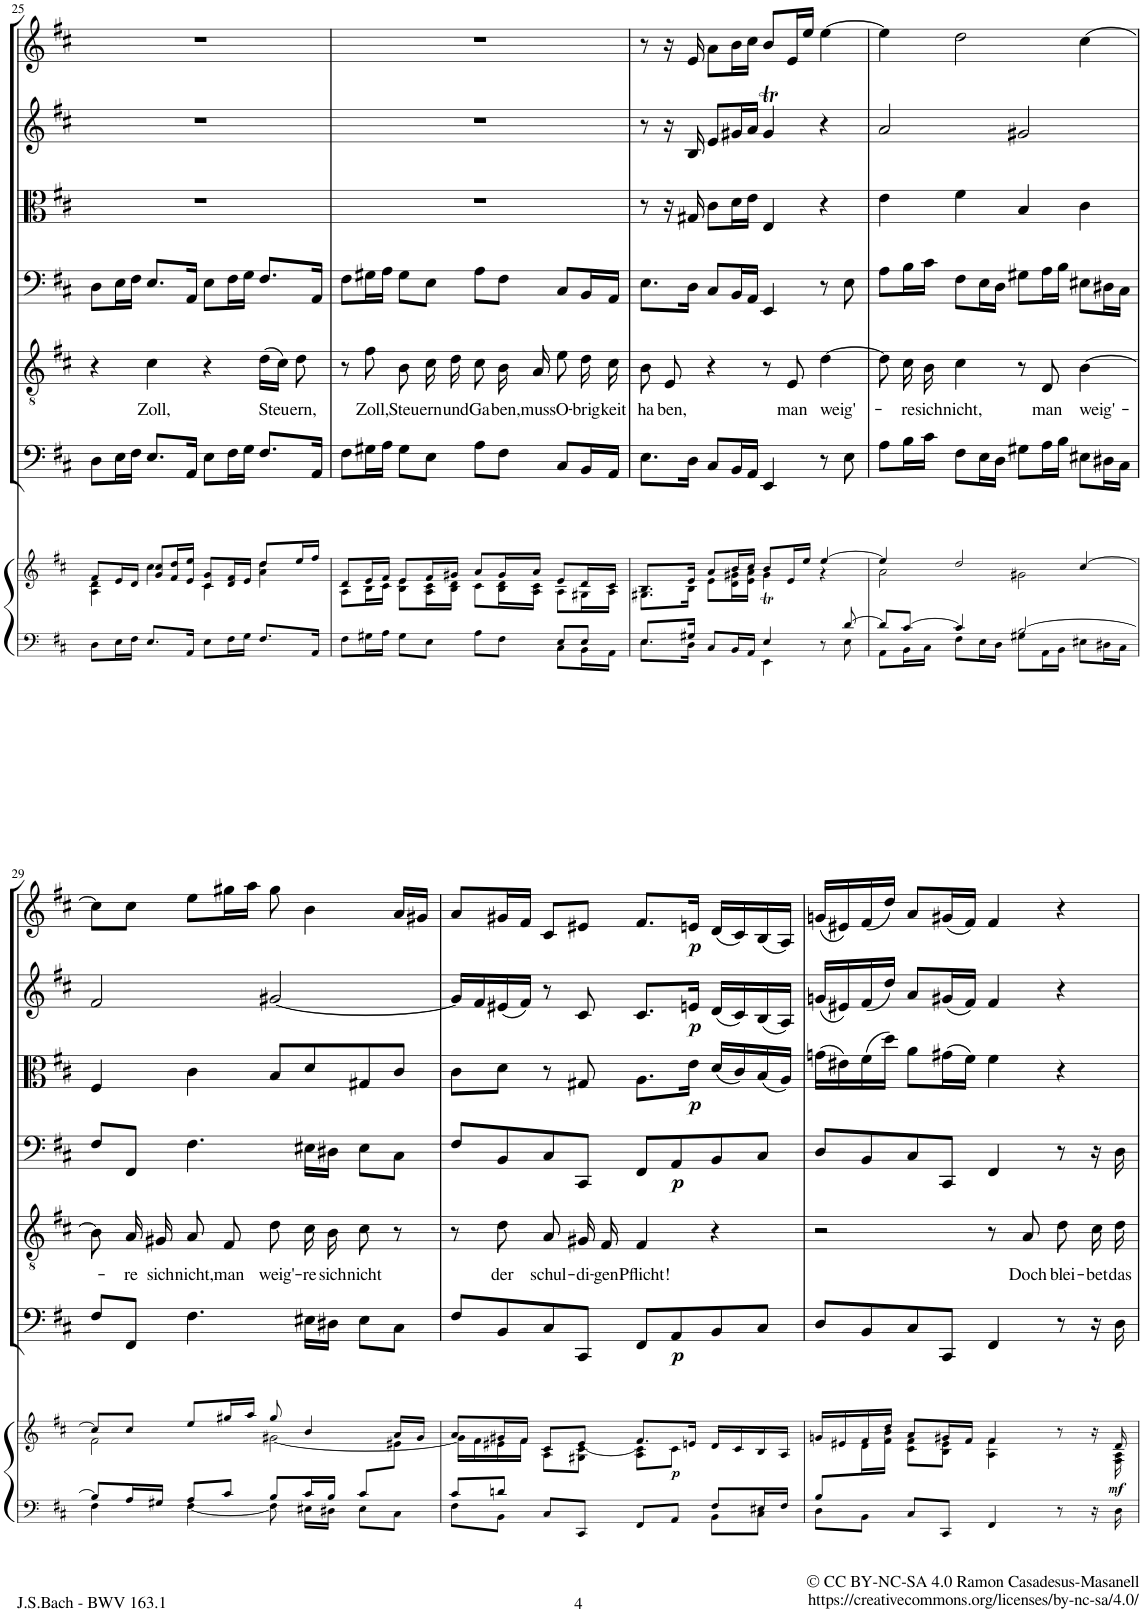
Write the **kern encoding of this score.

**kern	**kern	**dynam	**kern	**dynam	**kern	**text	**kern	**dynam	**kern	**dynam	**kern	**dynam	**kern	**dynam
*part7	*part7	*part7	*part6	*part6	*part5	*part5	*part4	*part4	*part3	*part3	*part2	*part2	*part1	*part1
*staff8	*staff7	*staff7/8	*staff6	*staff6	*staff5	*staff5	*staff4	*staff4	*staff3	*staff3	*staff2	*staff2	*staff1	*staff1
*I"Piano reduction	*	*	*I"Continuo	*	*I"Tenore	*	*I"Violoncello	*	*I"Viola	*	*I"Violino	*	*I"Oboe d'amore	*
*I'Pno	*	*	*	*	*	*	*I'Vc	*	*I'Vla	*	*I'Vln	*	*I'Ob	*
!!LO:PB:g=z
*clefF4	*clefG2	*	*clefF4	*	*clefGv2	*	*clefF4	*	*clefC3	*	*clefG2	*	*clefG2	*
*	*	*	*Trd7c12	*	*	*	*	*	*	*	*	*	*	*
*k[f#c#]	*k[f#c#]	*	*k[f#c#]	*	*k[f#c#]	*	*k[f#c#]	*	*k[f#c#]	*	*k[f#c#]	*	*k[f#c#]	*
*M4/4	*M4/4	*	*M4/4	*	*M4/4	*	*M4/4	*	*M4/4	*	*M4/4	*	*M4/4	*
*met(c)	*met(c)	*	*met(c)	*	*met(c)	*	*met(c)	*	*met(c)	*	*met(c)	*	*met(c)	*
=25	=25	=25	=25	=25	=25	=25	=25	=25	=25	=25	=25	=25	=25	=25
*	*^	*	*	*	*	*	*	*	*	*	*	*	*	*
8D\L	8f#/L	4A\ 4d\	.	8D\L	.	4r	.	8D\L	.	1r	.	1r	.	1r	.
16E\L	16e/L	.	.	16E\L	.	.	.	16E\L	.	.	.	.	.	.	.
16F#\JJ	16d/JJ	.	.	16F#\JJ	.	.	.	16F#\JJ	.	.	.	.	.	.	.
!	!	!	!	!	!	!	!LO:LY:b	!	!	!	!	!	!	!	!
8.E/L	8g/ 8cc#/L	4cc#\	.	8.E/L	.	4c#\	Zoll,	8.E/L	.	.	.	.	.	.	.
.	16f#/ 16dd/L	.	.	.	.	.	.	.	.	.	.	.	.	.	.
16AA/Jk	16e/ 16ee/JJ	.	.	16AA/Jk	.	.	.	16AA/Jk	.	.	.	.	.	.	.
8E\L	8c#/ 8g/L	4c#\	.	8E\L	.	4r	.	8E\L	.	.	.	.	.	.	.
16F#\L	16d/ 16f#/L	.	.	16F#\L	.	.	.	16F#\L	.	.	.	.	.	.	.
16G\JJ	16e/JJ	.	.	16G\JJ	.	.	.	16G\JJ	.	.	.	.	.	.	.
!	!	!	!	!	!	!	!LO:LY:b	!	!	!	!	!	!	!	!
8.F#/L	8dd/L	4a\ 4dd\	.	8.F#/L	.	(16d\LL	Steu-	8.F#/L	.	.	.	.	.	.	.
.	.	.	.	.	.	16c#\JJ)	.	.	.	.	.	.	.	.	.
!	!	!	!	!	!	!	!LO:LY:b	!	!	!	!	!	!	!	!
.	16ee/L	.	.	.	.	8d\	-ern,	.	.	.	.	.	.	.	.
16AA/Jk	16ff#/JJ	.	.	16AA/Jk	.	.	.	16AA/Jk	.	.	.	.	.	.	.
=26	=26	=26	=26	=26	=26	=26	=26	=26	=26	=26	=26	=26	=26	=26	=26
*^	*	*	*	*	*	*	*	*	*	*	*	*	*	*	*
2ryy	8F#\L	8d/L	8A\L	.	8F#\L	.	8r	.	8F#\L	.	1r	.	1r	.	1r	.
!	!	!	!	!	!	!	!	!LO:LY:b	!	!	!	!	!	!	!	!
.	16G#X\L	16e/L	16B\L	.	16G#X\L	.	8f#\	Zoll,	16G#X\L	.	.	.	.	.	.	.
.	16A\JJ	16f#/JJ	16c#\JJ	.	16A\JJ	.	.	.	16A\JJ	.	.	.	.	.	.	.
!	!	!	!	!	!	!	!	!LO:LY:b	!	!	!	!	!	!	!	!
.	8G#\L	8e/L	8B\ 8e\L	.	8G#\L	.	8B\	Steu-	8G#\L	.	.	.	.	.	.	.
!	!	!	!	!	!	!	!	!LO:LY:b	!	!	!	!	!	!	!	!
.	8E\J	16f#/L	16A\ 16c#\L	.	8E\J	.	16c#\	-ern	8E\J	.	.	.	.	.	.	.
!	!	!	!	!	!	!	!	!LO:LY:b	!	!	!	!	!	!	!	!
.	.	16g#X/JJ	16B\ 16d\JJ	.	.	.	16d\	und	.	.	.	.	.	.	.	.
!	!	!	!	!	!	!	!	!LO:LY:b	!	!	!	!	!	!	!	!
4ryy	8A\L	8a/L	8c#\L	.	8A\L	.	8c#\	Ga-	8A\L	.	.	.	.	.	.	.
!	!	!	!	!	!	!	!	!LO:LY:b	!	!	!	!	!	!	!	!
.	8F#\J	16g#/L	16B\ 16d\L	.	8F#\J	.	16B\	-ben,	8F#\J	.	.	.	.	.	.	.
!	!	!	!	!	!	!	!	!LO:LY:b	!	!	!	!	!	!	!	!
.	.	16a/JJ	16A\ 16c#\JJ	.	.	.	16A/	muss	.	.	.	.	.	.	.	.
!	!	!	!	!	!	!	!	!LO:LY:b	!	!	!	!	!	!	!	!
8E/L	8C#\L	8e/L	8A\L	.	8C#/L	.	8e\	O-	8C#/L	.	.	.	.	.	.	.
!	!	!	!	!	!	!	!	!LO:LY:b	!	!	!	!	!	!	!	!
8E/J	16BB\L	16d/L	16G#X\L	.	16BB/L	.	16d\	-brig-	16BB/L	.	.	.	.	.	.	.
!	!	!	!	!	!	!	!	!LO:LY:b	!	!	!	!	!	!	!	!
.	16AA\JJ	16c#/JJ	16A\JJ	.	16AA/JJ	.	16c#\	-keit	16AA/JJ	.	.	.	.	.	.	.
=27	=27	=27	=27	=27	=27	=27	=27	=27	=27	=27	=27	=27	=27	=27	=27	=27
!	!	!	!	!	!	!	!	!LO:LY:b	!	!	!	!	!	!	!	!
8.E/L	8.E\L	8.B/L	8.G#X\L	.	8.E\L	.	8B\	ha-	8.E\L	.	8r	.	8r	.	8r	.
!	!	!	!	!	!	!	!	!LO:LY:b	!	!	!	!	!	!	!	!
.	.	.	.	.	.	.	8E/	-ben,	.	.	16r	.	16r	.	16r	.
16G#X/Jk	16D\Jk	16e/Jk	16B\Jk	.	16D\Jk	.	.	.	16D\Jk	.	16G#X/	.	16B/	.	16e/	.
8C#/L	4ryy	8a/L	8e\L	.	8C#/L	.	4r	.	8C#/L	.	8c#\L	.	8e/L	.	8a\L	.
16BB/L	.	16b/L	16d\ 16g#X\L	.	16BB/L	.	.	.	16BB/L	.	16d\L	.	16g#X/L	.	16b\L	.
16AA/JJ	.	16cc#/JJ	16e\ 16a\JJ	.	16AA/JJ	.	.	.	16AA/JJ	.	16e\JJ	.	16a/JJ	.	16cc#\JJ	.
4E/	4EE\	8b/L	4g#t\	.	4EE/	.	8r	.	4EE/	.	4E/	.	4g#t/	.	8b/L	.
!	!	!	!	!	!	!	!	!LO:LY:b	!	!	!	!	!	!	!	!
.	.	16e/L	.	.	.	.	8E/	man	.	.	.	.	.	.	16e/L	.
.	.	16ee/JJ	.	.	.	.	.	.	.	.	.	.	.	.	16ee/JJ	.
!	!	!	!	!	!	!	!	!LO:LY:b	!	!	!	!	!	!	!	!
8r	8ryy	[4ee/	4r	.	8r	.	[4d\	weig'-	8r	.	4r	.	4r	.	[4ee\	.
[8d/	8E\	.	.	.	8E\	.	.	.	8E\	.	.	.	.	.	.	.
=28	=28	=28	=28	=28	=28	=28	=28	=28	=28	=28	=28	=28	=28	=28	=28	=28
8d/L]	8AA\L	4ee/]	2a\	.	8A\L	.	8d\]	.	8A\L	.	4e\	.	2a/	.	4ee\]	.
!	!	!	!	!	!	!	!	!LO:LY:b	!	!	!	!	!	!	!	!
[8c#/J	16BB\L	.	.	.	16B\L	.	16c#\	-re	16B\L	.	.	.	.	.	.	.
!	!	!	!	!	!	!	!	!LO:LY:b	!	!	!	!	!	!	!	!
.	16C#\JJ	.	.	.	16c#\JJ	.	16B\	sich	16c#\JJ	.	.	.	.	.	.	.
!	!	!	!	!	!	!	!	!LO:LY:b	!	!	!	!	!	!	!	!
4c#/]	8F#\L	2dd/	.	.	8F#\L	.	4c#\	nicht,	8F#\L	.	4f#\	.	.	.	2dd\	.
.	16E\L	.	.	.	16E\L	.	.	.	16E\L	.	.	.	.	.	.	.
.	16D\JJ	.	.	.	16D\JJ	.	.	.	16D\JJ	.	.	.	.	.	.	.
[2B/	8G#X\L	.	2g#X\	.	8G#X\L	.	8r	.	8G#X\L	.	4B/	.	2g#X/	.	.	.
!	!	!	!	!	!	!	!	!LO:LY:b	!	!	!	!	!	!	!	!
.	16AA\L	.	.	.	16A\L	.	8D/	man	16A\L	.	.	.	.	.	.	.
.	16BB\JJ	.	.	.	16B\JJ	.	.	.	16B\JJ	.	.	.	.	.	.	.
!	!	!	!	!	!	!	!	!LO:LY:b	!	!	!	!	!	!	!	!
.	8E#X\L	[4cc#/	.	.	8E#X\L	.	[4B\	weig'-	8E#X\L	.	4c#\	.	.	.	[4cc#\	.
.	16D#X\L	.	.	.	16D#X\L	.	.	.	16D#X\L	.	.	.	.	.	.	.
.	16C#\JJ	.	.	.	16C#\JJ	.	.	.	16C#\JJ	.	.	.	.	.	.	.
!!LO:LB:g=z
=29	=29	=29	=29	=29	=29	=29	=29	=29	=29	=29	=29	=29	=29	=29	=29	=29
*	*	*	*^	*	*	*	*	*	*	*	*	*	*	*	*	*
8B/L]	4F#\	8cc#/L]	2f#\	2..ryy	.	8F#/L	.	8B\]	.	8F#/L	.	4F#/	.	2f#/	.	8cc#\L]	.
!	!	!	!	!	!	!	!	!	!LO:LY:b	!	!	!	!	!	!	!	!
16A/L	.	8cc#/J	.	.	.	8FF#/J	.	16A/	-re	8FF#/J	.	.	.	.	.	8cc#\J	.
!	!	!	!	!	!	!	!	!	!LO:LY:b	!	!	!	!	!	!	!	!
16G#X/JJ	.	.	.	.	.	.	.	16G#X/	sich	.	.	.	.	.	.	.	.
!	!	!	!	!	!	!	!	!	!LO:LY:b	!	!	!	!	!	!	!	!
8A/L	[4F#\	8ee/L	.	.	.	4.F#\	.	8A/	nicht,	4.F#\	.	4c#\	.	.	.	8ee\L	.
!	!	!	!	!	!	!	!	!	!LO:LY:b	!	!	!	!	!	!	!	!
8c#/J	.	16gg#X/L	.	.	.	.	.	8F#/	man	.	.	.	.	.	.	16gg#X\L	.
.	.	16aa/JJ	.	.	.	.	.	.	.	.	.	.	.	.	.	16aa\JJ	.
!	!	!	!	!	!	!	!	!	!LO:LY:b	!	!	!	!	!	!	!	!
8B/L	8F#\]	8gg#/	[2g#X\	.	.	.	.	8d\	weig'-	.	.	8B/L	.	[2g#X/	.	8gg#\	.
!	!	!	!	!	!	!	!	!	!LO:LY:b	!	!	!	!	!	!	!	!
16c#/L	16E#X\LL	4b/	.	.	.	16E#X\LL	.	16c#\	-re	16E#X\LL	.	8d/	.	.	.	4b\	.
!	!	!	!	!	!	!	!	!	!LO:LY:b	!	!	!	!	!	!	!	!
16B/JJ	16D#X\JJ	.	.	.	.	16D#X\JJ	.	16B\	sich	16D#X\JJ	.	.	.	.	.	.	.
!	!	!	!	!	!	!	!	!	!LO:LY:b	!	!	!	!	!	!	!	!
8c#/L	8E#\L	.	.	.	.	8E#\L	.	8c#\	nicht	8E#\L	.	8G#X/	.	.	.	.	.
8ryy	8C#\J	16a/LL	.	8e#X\J	.	8C#\J	.	8r	.	8C#\J	.	8c#/J	.	.	.	16a/LL	.
.	.	16g#/JJ	.	.	.	.	.	.	.	.	.	.	.	.	.	16g#X/JJ	.
*	*	*	*v	*v	*	*	*	*	*	*	*	*	*	*	*	*	*
=30	=30	=30	=30	=30	=30	=30	=30	=30	=30	=30	=30	=30	=30	=30	=30	=30
8c#/L	8F#\L	8a/L	16g#\LL]	.	8F#/L	.	8r	.	8F#/L	.	8c#\L	.	16g#/LL]	.	8a/L	.
.	.	.	16f#\	.	.	.	.	.	.	.	.	.	16f#/	.	.	.
!	!	!	!	!	!	!	!	!LO:LY:b	!	!	!	!	!	!	!	!
8dn/J	8BB\J	16g#X/L	16e#X\	.	8BB/	.	8d\	der	8BB/	.	8d\J	.	(16e#X/	.	16g#X/L	.
.	.	16f#/JJ	16f#\JJ	.	.	.	.	.	.	.	.	.	16f#/JJ)	.	16f#/JJ	.
!	!	!	!	!	!	!	!	!LO:LY:b	!	!	!	!	!	!	!	!
8C#/L	4ryy	8c#/L	8A\L	.	8C#/	.	8A/	schul-	8C#/	.	8r	.	8r	.	8c#/L	.
!	!	!	!	!	!	!	!	!LO:LY:b	!	!	!	!	!	!	!	!
8CC#/J	.	8e#/J	8G#X\ [8c#\J	.	8CC#/J	.	16G#X/	-di-	8CC#/J	.	8G#X/	.	8c#/	.	8e#X/J	.
!	!	!	!	!	!	!	!	!LO:LY:b	!	!	!	!	!	!	!	!
.	.	.	.	.	.	.	16F#/	-gen	.	.	.	.	.	.	.	.
!	!	!	!	!	!	!	!	!LO:LY:b	!	!	!	!	!	!	!	!
8FF#/L	4ryy	8.f#/L	8A\ 8c#\]L	.	8FF#/L	.	4F#/	Pflicht!	8FF#/L	.	8.A\L	.	8.c#/L	.	8.f#/L	.
!	!	!	!	!LO:DY:b	!	!LO:DY:b	!	!	!	!LO:DY:b	!	!	!	!	!	!
8AA/J	.	.	8c#\J	p	8AA/	p	.	.	8AA/	p	.	.	.	.	.	.
!	!	!	!	!	!	!	!	!	!	!	!	!LO:DY:b	!	!LO:DY:b	!	!LO:DY:b
.	.	16en/Jk	.	.	.	.	.	.	.	.	16e\Jk	p	16en/Jk	p	16en/Jk	p
8F#/L	8BB\L	16d/LL	4ryy	.	8BB/	.	4r	.	8BB/	.	(16d/LL	.	(16d/LL	.	(16d/LL	.
.	.	16c#/	.	.	.	.	.	.	.	.	16c#/)	.	16c#/)	.	16c#/)	.
16E#X/L	8C#\J	16B/	.	.	8C#/J	.	.	.	8C#/J	.	(16B/	.	(16B/	.	(16B/	.
16F#/JJ	.	16A/JJ	.	.	.	.	.	.	.	.	16A/JJ)	.	16A/JJ)	.	16A/JJ)	.
=31	=31	=31	=31	=31	=31	=31	=31	=31	=31	=31	=31	=31	=31	=31	=31	=31
8B/L	8D\L	16gn/LL	8ryy	.	8D/L	.	2r	.	8D/L	.	(16gn\LL	.	(16gn/LL	.	(16gn/LL	.
.	.	16e#X/	.	.	.	.	.	.	.	.	16e#X\)	.	16e#X/)	.	16e#X/)	.
2..ryy	8BB\J	16f#/	16d\L	.	8BB/	.	.	.	8BB/	.	(16f#\	.	(16f#/	.	(16f#/	.
.	.	16dd/JJ	16f#\ 16b\JJ	.	.	.	.	.	.	.	16dd\JJ)	.	16dd/JJ)	.	16dd/JJ)	.
.	8C#/L	8a/L	8c#\ 8f#\L	.	8C#/	.	.	.	8C#/	.	8a\L	.	8a/L	.	8a/L	.
.	8CC#/J	16g#X/L	8B\ 8e#\J	.	8CC#/J	.	.	.	8CC#/J	.	(16g#X\L	.	(16g#X/L	.	(16g#X/L	.
.	.	16f#/JJ	.	.	.	.	.	.	.	.	16f#\JJ)	.	16f#/JJ)	.	16f#/JJ)	.
.	4FF#/	4f#/	4A\ 4f#\	.	4FF#/	.	8r	.	4FF#/	.	4f#\	.	4f#/	.	4f#/	.
!	!	!	!	!	!	!	!	!LO:LY:b	!	!	!	!	!	!	!	!
.	.	.	.	.	.	.	8A/	Doch	.	.	.	.	.	.	.	.
!	!	!	!	!	!	!	!	!LO:LY:b	!	!	!	!	!	!	!	!
.	8r	8r	8ryy	.	8r	.	8d\	blei-	8r	.	4r	.	4r	.	4r	.
!	!	!	!	!	!	!	!	!LO:LY:b	!	!	!	!	!	!	!	!
.	16r	16r	16ryy	.	16r	.	16c#\	-bet	16r	.	.	.	.	.	.	.
!	!	!	!	!LO:DY:b	!	!	!	!LO:LY:b	!	!	!	!	!	!	!	!
.	16D\	16d/	16F#\ 16A\	mf	16D\	.	16d\	das	16D\	.	.	.	.	.	.	.
*v	*v	*	*	*	*	*	*	*	*	*	*	*	*	*	*	*
*	*v	*v	*	*	*	*	*	*	*	*	*	*	*	*	*
=	=	=	=	=	=	=	=	=	=	=	=	=	=	=
*-	*-	*-	*-	*-	*-	*-	*-	*-	*-	*-	*-	*-	*-	*-
